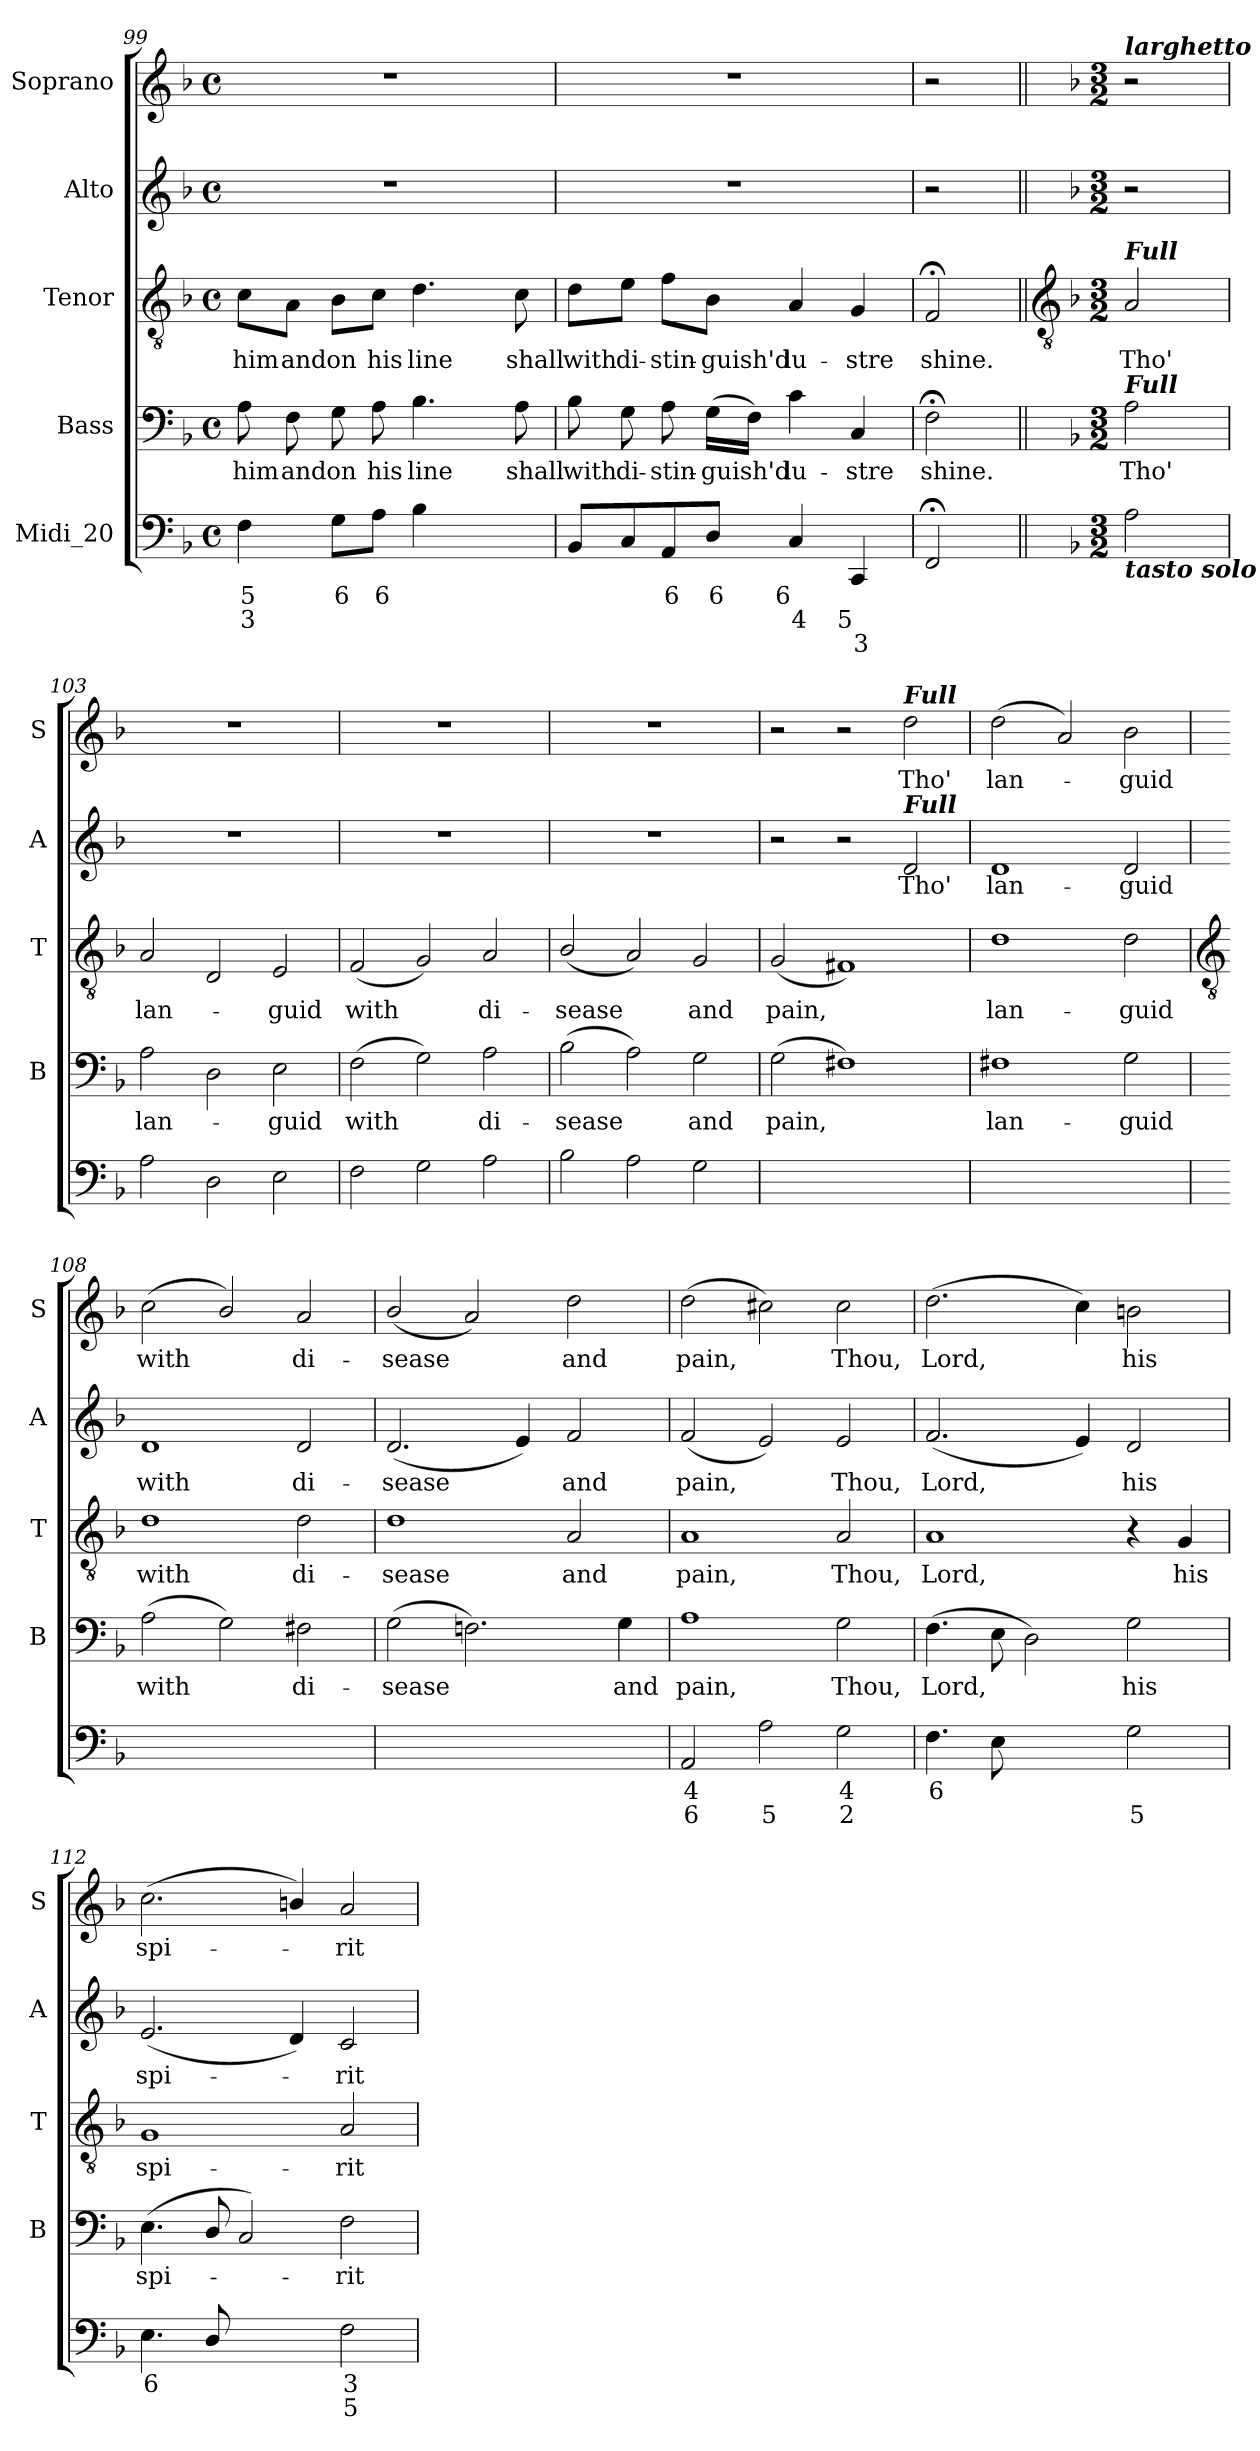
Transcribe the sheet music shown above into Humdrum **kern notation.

**kern	**text	**text	**text	**kern	**text	**kern	**text	**kern	**text	**kern	**text
*part5	*part5	*part5	*part5	*part4	*part4	*part3	*part3	*part2	*part2	*part1	*part1
*staff5	*staff5	*staff5	*staff5	*staff4	*staff4	*staff3	*staff3	*staff2	*staff2	*staff1	*staff1
*I"Midi_20	*	*	*	*I"Bass	*	*I"Tenor	*	*I"Alto	*	*I"Soprano	*
*	*	*	*	*I'B	*	*I'T	*	*I'A	*	*I'S	*
*clefF4	*	*	*	*clefF4	*	*clefGv2	*	*clefG2	*	*clefG2	*
*k[b-]	*	*	*	*k[b-]	*	*k[b-]	*	*k[b-]	*	*k[b-]	*
*F:	*	*	*	*F:	*	*F:	*	*F:	*	*F:	*
*M4/4	*	*	*	*M4/4	*	*M4/4	*	*M4/4	*	*M4/4	*
*met(c)	*	*	*	*met(c)	*	*met(c)	*	*met(c)	*	*met(c)	*
=99	=99	=99	=99	=99	=99	=99	=99	=99	=99	=99	=99
!	!LO:LY:b	!LO:LY:b	!	!	!LO:LY:b	!	!LO:LY:b	!	!	!	!
4F	5	3	.	8A	him	8c\L	him	1r	.	1r	.
!	!	!	!	!	!LO:LY:b	!	!LO:LY:b	!	!	!	!
.	.	.	.	8F	and	8A\J	and	.	.	.	.
!	!LO:LY:b	!	!	!	!LO:LY:b	!	!LO:LY:b	!	!	!	!
8GL	6	.	.	8G	on	8B-\L	on	.	.	.	.
!	!LO:LY:b	!	!	!	!LO:LY:b	!	!LO:LY:b	!	!	!	!
8AJ	6	.	.	8A	his	8c\J	his	.	.	.	.
!	!	!	!	!	!LO:LY:b	!	!LO:LY:b	!	!	!	!
4B-	.	.	.	4.B-	line	4.d	line	.	.	.	.
!	!LO:LY:b	!LO:LY:b	!	!	!	!	!	!	!	!	!
[8Fyy	6	4	.	.	.	.	.	.	.	.	.
!	!LO:LY:b	!LO:LY:b	!	!	!LO:LY:b	!	!LO:LY:b	!	!	!	!
8Fyy]	5	3	.	8A	shall	8c	shall	.	.	.	.
=100	=100	=100	=100	=100	=100	=100	=100	=100	=100	=100	=100
!	!	!	!	!	!LO:LY:b	!	!LO:LY:b	!	!	!	!
8BB-L	.	.	.	8B-	with	8d\L	with	1r	.	1r	.
!	!	!	!	!	!LO:LY:b	!	!LO:LY:b	!	!	!	!
8C	.	.	.	8G	di-	8e\J	di-	.	.	.	.
!	!LO:LY:b	!	!	!	!LO:LY:b	!	!LO:LY:b	!	!	!	!
8AA	6	.	.	8A	-stin-	8f\L	-stin-	.	.	.	.
!	!LO:LY:b	!	!	!	!LO:LY:b	!	!LO:LY:b	!	!	!	!
8D/J	6	.	.	(>16GLL	-guish'd	8B-\J	-guish'd	.	.	.	.
.	.	.	.	16FJJ)	.	.	.	.	.	.	.
!	!LO:LY:b	!LO:LY:b	!	!	!LO:LY:b	!	!LO:LY:b	!	!	!	!
4C	6	4	.	4c	lu-	4A	lu-	.	.	.	.
!	!	!LO:LY:b	!LO:LY:b	!	!LO:LY:b	!	!LO:LY:b	!	!	!	!
4CC	.	5	3	4C	-stre	4G	-stre	.	.	.	.
=101	=101	=101	=101	=101	=101	=101	=101	=101	=101	=101	=101
!	!	!	!	!	!LO:LY:b	!	!LO:LY:b	!	!	!	!
2FF;<	.	.	.	2F;<	shine.	2F;<	shine.	2r	.	2r	.
!!LO:LB:g=z
=102||	=102||	=102||	=102||	=102||	=102||	=102||	=102||	=102||	=102||	=102||	=102||
*	*	*	*	*	*	*clefGv2	*	*	*	*	*
*	*	*	*	*	*	*	*	*k[b-]	*	*k[b-]	*
*	*	*	*	*	*	*	*	*F:	*	*F:	*
*M3/2	*	*	*	*M3/2	*	*M3/2	*	*M3/2	*	*M3/2	*
!	!	!	!	!	!	!	!	!	!	!LO:TX:a:Bi:t=larghetto	!
!	!	!	!	!	!	!LO:TX:a:Bi:t=Full	!	!	!	!	!
!	!	!	!	!LO:TX:a:Bi:t=Full	!	!	!	!	!	!	!
!LO:TX:b:Bi:t=tasto solo	!	!	!	!	!	!	!	!	!	!	!
!	!	!	!	!	!LO:LY:b	!	!LO:LY:b	!	!	!	!
2A	.	.	.	2A	Tho'	2A	Tho'	2r	.	2r	.
=103	=103	=103	=103	=103	=103	=103	=103	=103	=103	=103	=103
!	!	!	!	!	!LO:LY:b	!	!LO:LY:b	!LO:N:vis=1	!	!LO:N:vis=1	!
2A	.	.	.	2A	lan-	2A	lan-	1.r	.	1.r	.
2D	.	.	.	2D	.	2D	.	.	.	.	.
!	!	!	!	!	!LO:LY:b	!	!LO:LY:b	!	!	!	!
2E	.	.	.	2E	guid	2E	guid	.	.	.	.
=104	=104	=104	=104	=104	=104	=104	=104	=104	=104	=104	=104
!	!	!	!	!	!LO:LY:b	!	!LO:LY:b	!LO:N:vis=1	!	!LO:N:vis=1	!
2F	.	.	.	(>2F	with	(<2F	with	1.r	.	1.r	.
2G	.	.	.	2G)	.	2G)	.	.	.	.	.
!	!	!	!	!	!LO:LY:b	!	!LO:LY:b	!	!	!	!
2A	.	.	.	2A	di-	2A	di-	.	.	.	.
=105	=105	=105	=105	=105	=105	=105	=105	=105	=105	=105	=105
!	!	!	!	!	!LO:LY:b	!	!LO:LY:b	!LO:N:vis=1	!	!LO:N:vis=1	!
2B-	.	.	.	(>2B-	-sease	(<2B-/	-sease	1.r	.	1.r	.
2A	.	.	.	2A)	.	2A)	.	.	.	.	.
!	!	!	!	!	!LO:LY:b	!	!LO:LY:b	!	!	!	!
2G	.	.	.	2G	and	2G	and	.	.	.	.
=106	=106	=106	=106	=106	=106	=106	=106	=106	=106	=106	=106
!	!LO:LY:b	!	!	!	!LO:LY:b	!	!LO:LY:b	!	!	!	!
(>[2Dyy	4	.	.	(>2G	pain,	(<2G	pain,	2r	.	2r	.
1Dyy_	.	.	.	1F#X)	.	1F#X)	.	2r	.	2r	.
!	!	!	!	!	!	!	!	!	!	!LO:TX:a:Bi:t=Full	!
!	!	!	!	!	!	!	!	!LO:TX:a:Bi:t=Full	!	!	!
!	!	!	!	!	!	!	!	!	!LO:LY:b	!	!LO:LY:b
.	.	.	.	.	.	.	.	2d	Tho'	2dd	Tho'
=107	=107	=107	=107	=107	=107	=107	=107	=107	=107	=107	=107
!	!	!	!	!	!LO:LY:b	!	!LO:LY:b	!	!LO:LY:b	!	!LO:LY:b
(>2Dyy_)	.	.	.	1F#X	lan-	1d	lan-	1d	lan-	(<2dd	lan-
2Dyy_	.	.	.	.	.	.	.	.	.	2a)	.
!	!LO:LY:b	!LO:LY:b	!	!	!LO:LY:b	!	!LO:LY:b	!	!LO:LY:b	!	!LO:LY:b
2Dyy_	6	4	.	2G	-guid	2d	-guid	2d	-guid	2b-	guid
!!LO:LB:g=z
=108	=108	=108	=108	=108	=108	=108	=108	=108	=108	=108	=108
*	*	*	*	*	*	*clefGv2	*	*	*	*	*
!	!LO:LY:b	!	!	!	!LO:LY:b	!	!LO:LY:b	!	!LO:LY:b	!	!LO:LY:b
2Dyy_	7	.	.	(>2A	with	1d	with	1d	with	(<2cc	with
!	!LO:LY:b	!LO:LY:b	!	!	!	!	!	!	!	!	!
2Dyy_	6	4	.	2G)	.	.	.	.	.	2b-/)	.
!	!LO:LY:b	!	!	!	!LO:LY:b	!	!LO:LY:b	!	!LO:LY:b	!	!LO:LY:b
2Dyy_	5	.	.	2F#X	di-	2d	di-	2d	di-	2a	di-
=109	=109	=109	=109	=109	=109	=109	=109	=109	=109	=109	=109
!	!LO:LY:b	!	!	!	!LO:LY:b	!	!LO:LY:b	!	!LO:LY:b	!	!LO:LY:b
2Dyy_)	6	.	.	(>2G	-sease	1d	-sease	(<2.d	-sease	(<2b-/	-sease
!	!LO:LY:b	!	!	!	!	!	!	!	!	!	!
1Dyy]	5	.	.	2.Fn)	.	.	.	.	.	2a)	.
.	.	.	.	.	.	.	.	4e)	.	.	.
!	!	!	!	!	!	!	!LO:LY:b	!	!LO:LY:b	!	!LO:LY:b
.	.	.	.	.	.	2A	and	2f	and	2dd	and
!	!	!	!	!	!LO:LY:b	!	!	!	!	!	!
.	.	.	.	4G	and	.	.	.	.	.	.
=110	=110	=110	=110	=110	=110	=110	=110	=110	=110	=110	=110
!	!LO:LY:b	!LO:LY:b	!	!	!LO:LY:b	!	!LO:LY:b	!	!LO:LY:b	!	!LO:LY:b
2AA	4	6	.	1A	pain,	1A	pain,	(<2f	pain,	(>2dd	pain,
!	!	!LO:LY:b	!	!	!	!	!	!	!	!	!
2A	.	5	.	.	.	.	.	2e)	.	2cc#X)	.
!	!LO:LY:b	!LO:LY:b	!	!	!LO:LY:b	!	!LO:LY:b	!	!LO:LY:b	!	!LO:LY:b
2G	4	2	.	2G	Thou,	2A	Thou,	2e	Thou,	2cc#	Thou,
=111	=111	=111	=111	=111	=111	=111	=111	=111	=111	=111	=111
!	!LO:LY:b	!	!	!	!LO:LY:b	!	!LO:LY:b	!	!LO:LY:b	!	!LO:LY:b
4.F	6	.	.	(>4.F	Lord,	1A	Lord,	(<2.f	Lord,	(>2.dd	Lord,
8E	.	.	.	8E	.	.	.	.	.	.	.
[4Dyy	.	.	.	2D)	.	.	.	.	.	.	.
!	!LO:LY:b	!LO:LY:b	!	!	!	!	!	!	!	!	!
4Dyy]	7	9	.	.	.	.	.	4e)	.	4cc)	.
!	!	!LO:LY:b	!	!	!LO:LY:b	!	!	!	!LO:LY:b	!	!LO:LY:b
2G	.	5	.	2G	his	4r	.	2d	his	2bn	his
!	!	!	!	!	!	!	!LO:LY:b	!	!	!	!
.	.	.	.	.	.	4G	his	.	.	.	.
=112	=112	=112	=112	=112	=112	=112	=112	=112	=112	=112	=112
!	!LO:LY:b	!	!	!	!LO:LY:b	!	!LO:LY:b	!	!LO:LY:b	!	!LO:LY:b
4.E	6	.	.	(<4.E	spi-	1G	spi-	(<2.e	spi-	(<2.cc	spi-
8D/	.	.	.	8D/	.	.	.	.	.	.	.
[4Cyy	.	.	.	2C)	.	.	.	.	.	.	.
!	!LO:LY:b	!LO:LY:b	!	!	!	!	!	!	!	!	!
4Cyy]	7	9	.	.	.	.	.	4d)	.	4bn/)	.
!	!LO:LY:b	!LO:LY:b	!	!	!LO:LY:b	!	!LO:LY:b	!	!LO:LY:b	!	!LO:LY:b
2F	3	5	.	2F	rit	2A	-rit	2c	rit	2a	rit
=	=	=	=	=	=	=	=	=	=	=	=
*-	*-	*-	*-	*-	*-	*-	*-	*-	*-	*-	*-
